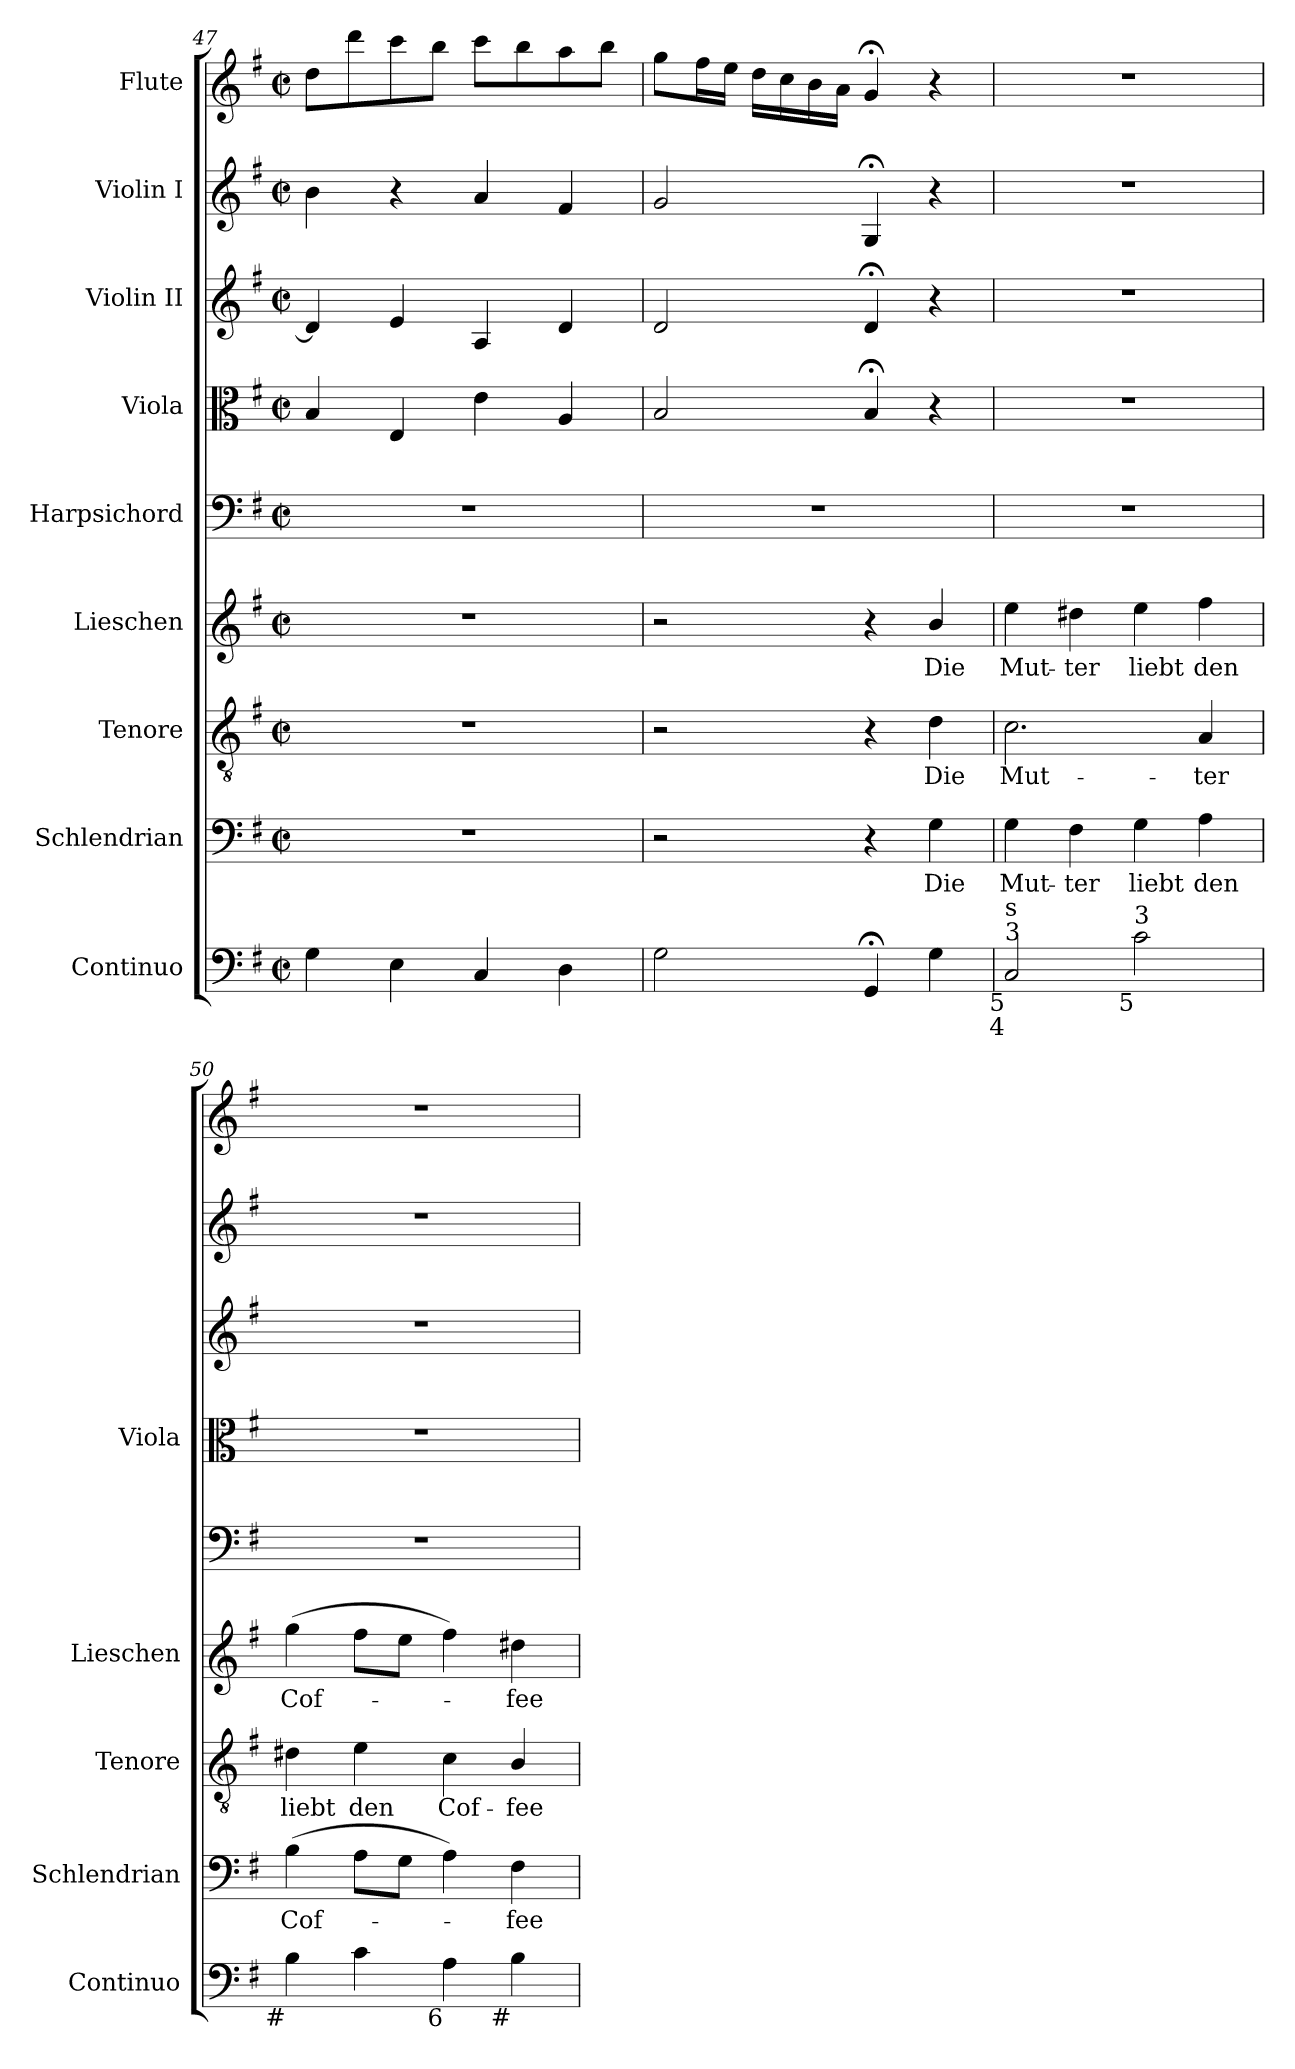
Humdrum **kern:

**kern	**kern	**text	**kern	**text	**kern	**text	**kern	**kern	**kern	**kern	**kern
*part9	*part8	*part8	*part7	*part7	*part6	*part6	*part5	*part4	*part3	*part2	*part1
*staff9	*staff8	*staff8	*staff7	*staff7	*staff6	*staff6	*staff5	*staff4	*staff3	*staff2	*staff1
*I"Continuo	*I"Schlendrian	*	*I"Tenore	*	*I"Lieschen	*	*I"Harpsichord	*I"Viola	*I"Violin II	*I"Violin I	*I"Flute
*I'Continuo	*I'Schlendrian	*	*I'Tenore	*	*I'Lieschen	*	*	*I'Viola	*	*	*
!!LO:LB:g=z
*clefF4	*clefF4	*	*clefGv2	*	*clefG2	*	*clefF4	*clefC3	*clefG2	*clefG2	*clefG2
*	*	*	*ITrd7c12	*	*	*	*	*	*	*	*
*k[f#]	*k[f#]	*	*k[f#]	*	*k[f#]	*	*k[f#]	*k[f#]	*k[f#]	*k[f#]	*k[f#]
*G:	*G:	*	*G:	*	*G:	*	*G:	*G:	*G:	*G:	*G:
*M2/2	*M2/2	*	*M2/2	*	*M2/2	*	*M2/2	*M2/2	*M2/2	*M2/2	*M2/2
*met(c|)	*met(c|)	*	*met(c|)	*	*met(c|)	*	*met(c|)	*met(c|)	*met(c|)	*met(c|)	*met(c|)
=47	=47	=47	=47	=47	=47	=47	=47	=47	=47	=47	=47
4Gi\	1r	.	1r	.	1r	.	1r	4Bi/	4di/]	4bi\	8ddi\L
.	.	.	.	.	.	.	.	.	.	.	8dddi\
4Ei\	.	.	.	.	.	.	.	4Ei/	4ei/	4r	8ccci\
.	.	.	.	.	.	.	.	.	.	.	8bbi\J
4Ci/	.	.	.	.	.	.	.	4ei\	4Ai/	4ai/	8ccci\L
.	.	.	.	.	.	.	.	.	.	.	8bbi\
4Di\	.	.	.	.	.	.	.	4Ai/	4di/	4f#i/	8aai\
.	.	.	.	.	.	.	.	.	.	.	8bbi\J
=48	=48	=48	=48	=48	=48	=48	=48	=48	=48	=48	=48
2Gi\	2r	.	2r	.	2r	.	1r	2Bi/	2di/	2gi/	8ggi\L
.	.	.	.	.	.	.	.	.	.	.	16ff#i\L
.	.	.	.	.	.	.	.	.	.	.	16eei\JJ
.	.	.	.	.	.	.	.	.	.	.	16ddi\LL
.	.	.	.	.	.	.	.	.	.	.	16cci\
.	.	.	.	.	.	.	.	.	.	.	16bi\
.	.	.	.	.	.	.	.	.	.	.	16ai\JJ
4GG;i/	4r	.	4r	.	4r	.	.	4B;i/	4d;i/	4G;i/	4g;i/
!	!	!LO:LY:b:color=#000000	!	!	!	!	!	!	!	!	!
!	!	!	!	!LO:LY:b:color=#000000	!	!	!	!	!	!	!
!	!	!	!	!	!	!LO:LY:b:color=#000000	!	!	!	!	!
4Gi\	4Gi\	Die	4Di\	Die	4bi/	Die	.	4r	4r	4r	4r
=49	=49	=49	=49	=49	=49	=49	=49	=49	=49	=49	=49
!	!	!LO:LY:b:color=#000000	!	!	!	!	!	!	!	!	!
!	!	!	!	!LO:LY:b:color=#000000	!	!	!	!	!	!	!
!LO:TX:b:rj:t=5	!	!	!	!	!	!	!	!	!	!	!
!LO:TX:t=3	!	!	!	!	!	!	!	!	!	!	!
!LO:TX:b:rj:t=4	!	!	!	!	!	!	!	!	!	!	!
!LO:TX:t=s	!	!	!	!	!	!	!	!	!	!	!
!	!	!	!	!	!	!LO:LY:b:color=#000000	!	!	!	!	!
2Ci/	4Gi\	Mut-	2.Ci\	Mut-	4eei\	Mut-	1r	1r	1r	1r	1r
!	!	!LO:LY:b:color=#000000	!	!	!	!	!	!	!	!	!
!	!	!	!	!	!	!LO:LY:b:color=#000000	!	!	!	!	!
.	4F#i\	-ter	.	.	4dd#Xi\	-ter	.	.	.	.	.
!	!	!LO:LY:b:color=#000000	!	!	!	!	!	!	!	!	!
!LO:TX:b:rj:t=5	!	!	!	!	!	!	!	!	!	!	!
!LO:TX:t=3	!	!	!	!	!	!	!	!	!	!	!
!	!	!	!	!	!	!LO:LY:b:color=#000000	!	!	!	!	!
2ci\	4Gi\	liebt	.	.	4eei\	liebt	.	.	.	.	.
!	!	!LO:LY:b:color=#000000	!	!	!	!	!	!	!	!	!
!	!	!	!	!LO:LY:b:color=#000000	!	!	!	!	!	!	!
!	!	!	!	!	!	!LO:LY:b:color=#000000	!	!	!	!	!
.	4Ai\	den	4AAi/	-ter	4ff#i\	den	.	.	.	.	.
=50	=50	=50	=50	=50	=50	=50	=50	=50	=50	=50	=50
!	!	!LO:LY:b:color=#000000	!	!	!	!	!	!	!	!	!
!	!	!	!	!LO:LY:b:color=#000000	!	!	!	!	!	!	!
!LO:TX:b:rj:t=#	!	!	!	!	!	!	!	!	!	!	!
!	!	!	!	!	!	!LO:LY:b:color=#000000	!	!	!	!	!
4Bi\	(4Bi\	Cof-	4D#Xi\	liebt	(4ggi\	Cof-	1r	1r	1r	1r	1r
!	!	!	!	!LO:LY:b:color=#000000	!	!	!	!	!	!	!
4ci\	8Ai\L	.	4Ei\	den	8ff#i\L	.	.	.	.	.	.
.	8Gi\J	.	.	.	8eei\J	.	.	.	.	.	.
!LO:TX:b:rj:t=6	!	!	!	!	!	!	!	!	!	!	!
!	!	!	!	!LO:LY:b:color=#000000	!	!	!	!	!	!	!
4Ai\	4Ai\)	.	4Ci\	Cof-	4ff#i\)	.	.	.	.	.	.
!	!	!LO:LY:b:color=#000000	!	!	!	!	!	!	!	!	!
!	!	!	!	!LO:LY:b:color=#000000	!	!	!	!	!	!	!
!LO:TX:b:rj:t=#	!	!	!	!	!	!	!	!	!	!	!
!	!	!	!	!	!	!LO:LY:b:color=#000000	!	!	!	!	!
4Bi\	4F#i\	-fee-	4BBi/	-fee-	4dd#Xi\	-fee-	.	.	.	.	.
=	=	=	=	=	=	=	=	=	=	=	=
*-	*-	*-	*-	*-	*-	*-	*-	*-	*-	*-	*-
